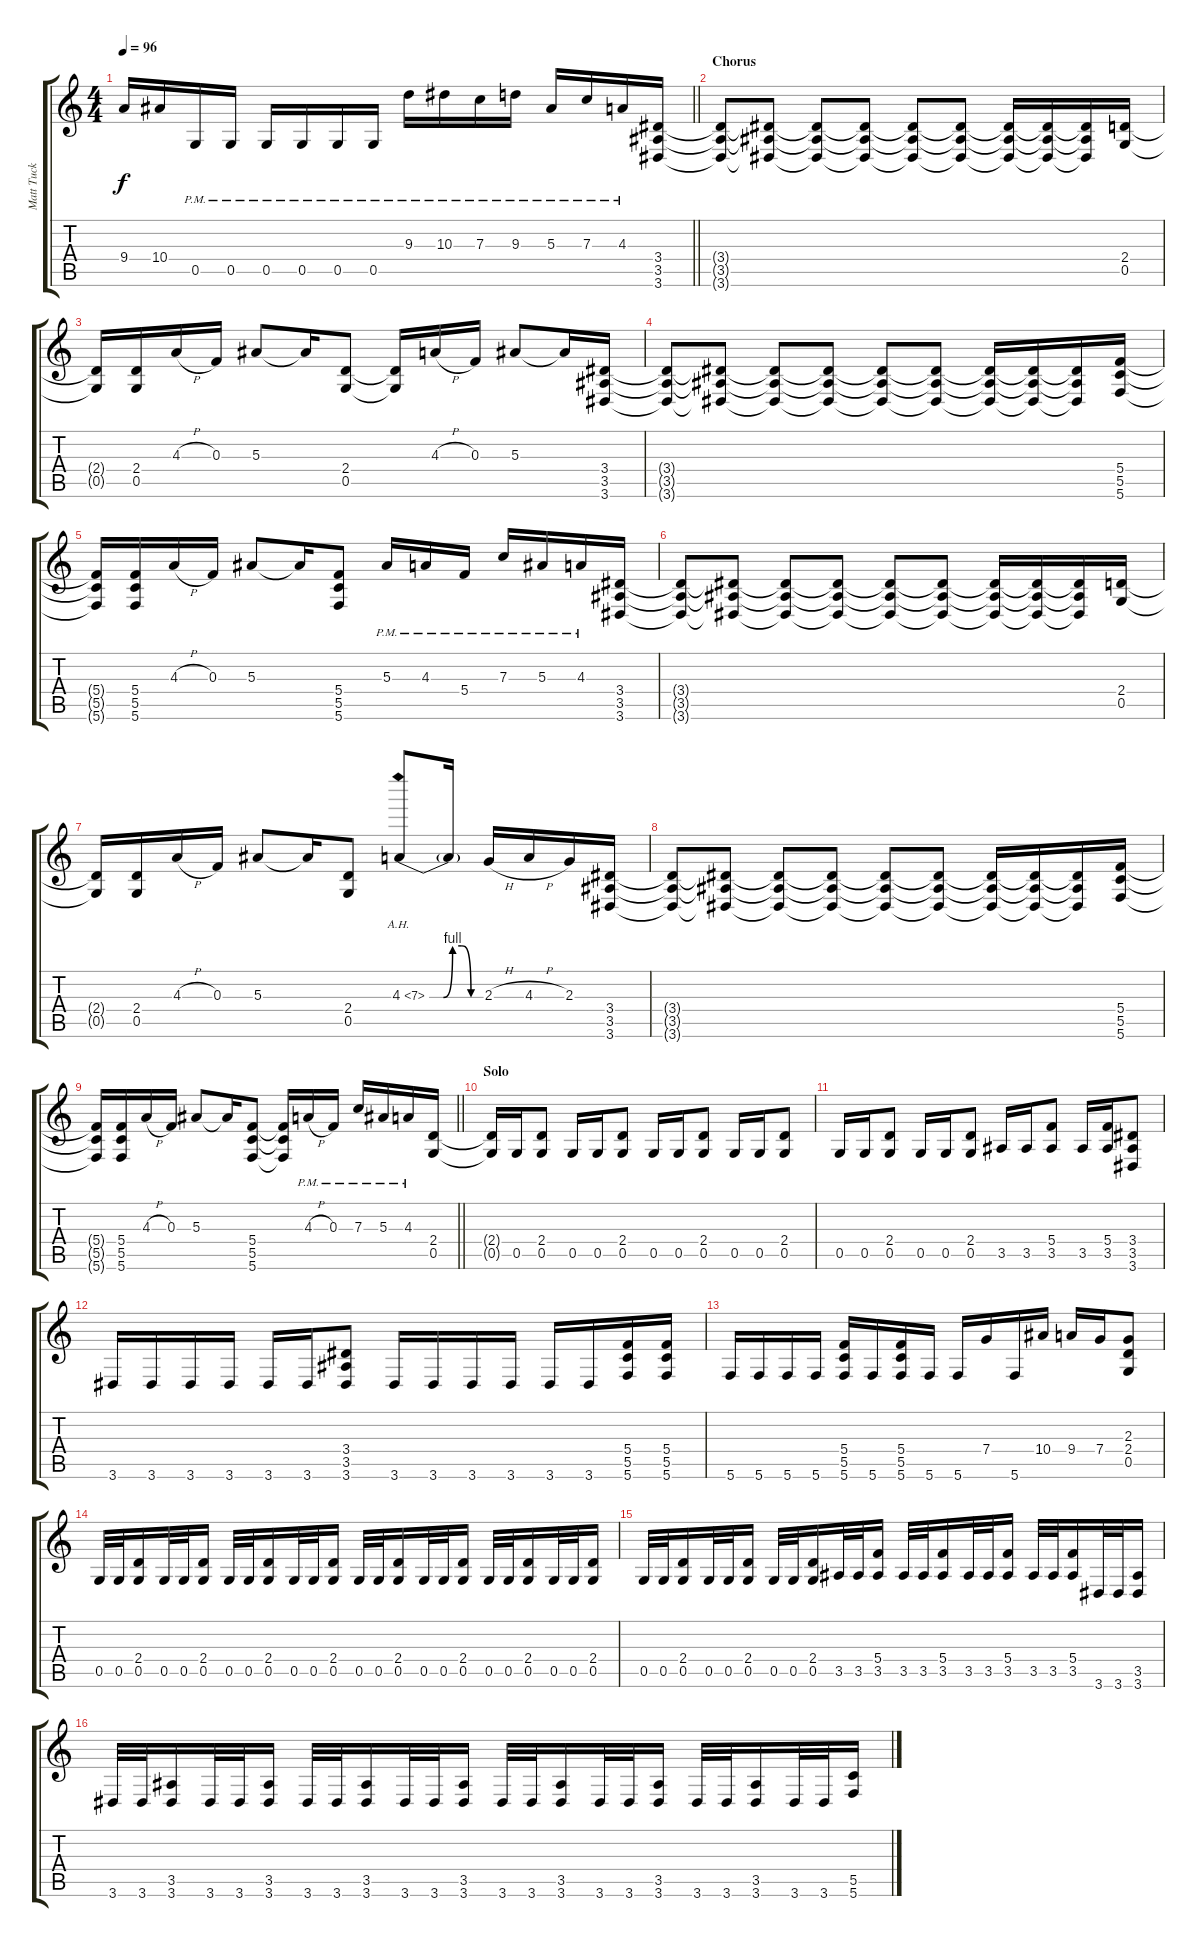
\track ("Matt Tuck (Guitar 1)" "Matt Tuck ") {instrument distortionguitar}
\staff {score tabs}
\tuning (D4 A3 F3 C3 G2 C2) {hide}
\ts (4 4)
\tempo 96
\clef g2
\barLineRight lightlight
\ks c
9.4{t}.16{dy f} 10.4.16 0.5{pm}.16 0.5{pm}.16 0.5{pm}.16 0.5{pm}.16 0.5{pm}.16 0.5{pm}.16 9.3{pm}.16 10.3{pm}.16 7.3{pm}.16 9.3{pm}.16 5.3{pm}.16 7.3{pm}.16 4.3{pm}.16 (3.4 3.5 3.6).16 |
\section ("" "Chorus")
(3.4{t} 3.5{t} 3.6{t}).8 (3.4{t} 3.5{t} 3.6{t}).8 (3.4{t} 3.5{t} 3.6{t}).8 (3.4{t} 3.5{t} 3.6{t}).8 (3.4{t} 3.5{t} 3.6{t}).8 (3.4{t} 3.5{t} 3.6{t}).8 (3.4{t} 3.5{t} 3.6{t}).16 (3.4{t} 3.5{t} 3.6{t}).16 (3.4{t} 3.5{t} 3.6{t}).16 (2.4 0.5).16 |
(2.4{t} 0.5{t}).16 (2.4 0.5).16 4.3{h}.16 0.3.16 5.3.8 5.3{t}.16 (2.4 0.5).8 (2.4{t} 0.5{t}).16 4.3{h}.16 0.3.16 5.3.8 5.3{t}.16 (3.4 3.5 3.6).16 |
(3.4{t} 3.5{t} 3.6{t}).8 (3.4{t} 3.5{t} 3.6{t}).8 (3.4{t} 3.5{t} 3.6{t}).8 (3.4{t} 3.5{t} 3.6{t}).8 (3.4{t} 3.5{t} 3.6{t}).8 (3.4{t} 3.5{t} 3.6{t}).8 (3.4{t} 3.5{t} 3.6{t}).16 (3.4{t} 3.5{t} 3.6{t}).16 (3.4{t} 3.5{t} 3.6{t}).16 (5.4 5.5 5.6).16 |
(5.4{t} 5.5{t} 5.6{t}).16 (5.4 5.5 5.6).16 4.3{h}.16 0.3.16 5.3.8 5.3{t}.16 (5.4 5.5 5.6).8 5.3{pm}.16 4.3{pm}.16 5.4{pm}.16 7.3{pm}.16 5.3{pm}.16 4.3{pm}.16 (3.4 3.5 3.6).16 |
(3.4{t} 3.5{t} 3.6{t}).8 (3.4{t} 3.5{t} 3.6{t}).8 (3.4{t} 3.5{t} 3.6{t}).8 (3.4{t} 3.5{t} 3.6{t}).8 (3.4{t} 3.5{t} 3.6{t}).8 (3.4{t} 3.5{t} 3.6{t}).8 (3.4{t} 3.5{t} 3.6{t}).16 (3.4{t} 3.5{t} 3.6{t}).16 (3.4{t} 3.5{t} 3.6{t}).16 (2.4 0.5).16 |
(2.4{t} 0.5{t}).16 (2.4 0.5).16 4.3{h}.16 0.3.16 5.3.8 5.3{t}.16 (2.4 0.5).8 4.3{be (custom 0 0 15 0 25 4 35 4 45 0 60 0) ah 3}.8 4.3{t}.16 2.3{h}.16 4.3{h}.16 2.3.16 (3.4 3.5 3.6).16 |
(3.4{t} 3.5{t} 3.6{t}).8 (3.4{t} 3.5{t} 3.6{t}).8 (3.4{t} 3.5{t} 3.6{t}).8 (3.4{t} 3.5{t} 3.6{t}).8 (3.4{t} 3.5{t} 3.6{t}).8 (3.4{t} 3.5{t} 3.6{t}).8 (3.4{t} 3.5{t} 3.6{t}).16 (3.4{t} 3.5{t} 3.6{t}).16 (3.4{t} 3.5{t} 3.6{t}).16 (5.4 5.5 5.6).16 |
\barLineRight lightlight
(5.4{t} 5.5{t} 5.6{t}).16 (5.4 5.5 5.6).16 4.3{h}.16 0.3.16 5.3.8 5.3{t}.16 (5.4 5.5 5.6).8 (5.4{t} 5.5{t} 5.6{t}).16 4.3{h pm}.16 0.3{pm}.16 7.3{pm}.16 5.3{pm}.16 4.3{pm}.16 (2.4 0.5).16 |
\section ("" "Solo")
(2.4{t} 0.5{t}).16 0.5.16 (2.4 0.5).8 0.5.16 0.5.16 (2.4 0.5).8 0.5.16 0.5.16 (2.4 0.5).8 0.5.16 0.5.16 (2.4 0.5).8 |
0.5.16 0.5.16 (2.4 0.5).8 0.5.16 0.5.16 (2.4 0.5).8 3.5.16 3.5.16 (5.4 3.5).8 3.5.16 (5.4 3.5).16 (3.4 3.5 3.6).8 |
3.6.16 3.6.16 3.6.16 3.6.16 3.6.16 3.6.16 (3.4 3.5 3.6).8 3.6.16 3.6.16 3.6.16 3.6.16 3.6.16 3.6.16 (5.4 5.5 5.6).16 (5.4 5.5 5.6).16 |
5.6.16 5.6.16 5.6.16 5.6.16 (5.4 5.5 5.6).16 5.6.16 (5.4 5.5 5.6).16 5.6.16 5.6.16 7.4.16 5.6.16 10.4.16 9.4.16 7.4.16 (2.3 2.4 0.5).8 |
0.5.32 0.5.32 (2.4 0.5).16 0.5.32 0.5.32 (2.4 0.5).16 0.5.32 0.5.32 (2.4 0.5).16 0.5.32 0.5.32 (2.4 0.5).16 0.5.32 0.5.32 (2.4 0.5).16 0.5.32 0.5.32 (2.4 0.5).16 0.5.32 0.5.32 (2.4 0.5).16 0.5.32 0.5.32 (2.4 0.5).16 |
0.5.32 0.5.32 (2.4 0.5).16 0.5.32 0.5.32 (2.4 0.5).16 0.5.32 0.5.32 (2.4 0.5).16 3.5.32 3.5.32 (5.4 3.5).16 3.5.32 3.5.32 (5.4 3.5).16 3.5.32 3.5.32 (5.4 3.5).16 3.5.32 3.5.32 (5.4 3.5).16 3.6.32 3.6.32 (3.5 3.6).16 |
3.6.32 3.6.32 (3.5 3.6).16 3.6.32 3.6.32 (3.5 3.6).16 3.6.32 3.6.32 (3.5 3.6).16 3.6.32 3.6.32 (3.5 3.6).16 3.6.32 3.6.32 (3.5 3.6).16 3.6.32 3.6.32 (3.5 3.6).16 3.6.32 3.6.32 (3.5 3.6).16 3.6.32 3.6.32 (5.5 5.6).16
